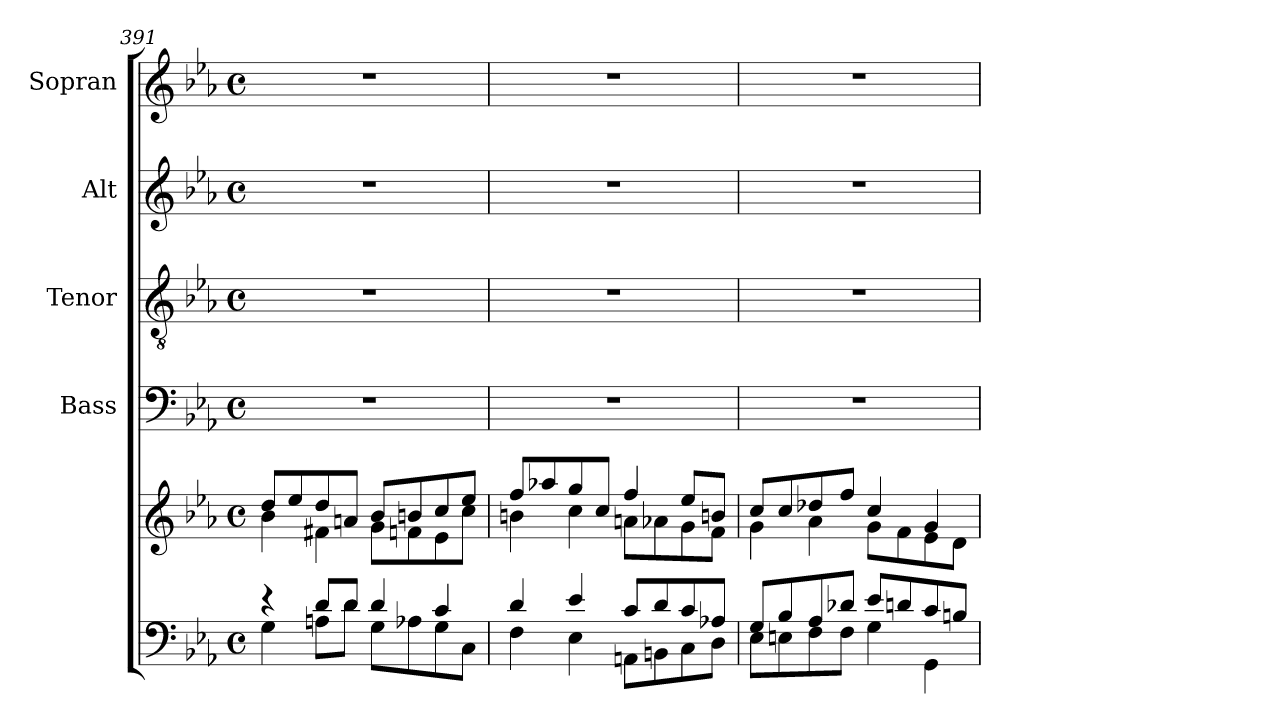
**kern	**kern	**kern	**kern	**kern	**kern
*part5	*part5	*part4	*part3	*part2	*part1
*staff6	*staff5	*staff4	*staff3	*staff2	*staff1
*	*	*I"Bass	*I"Tenor	*I"Alt	*I"Sopran
*	*	*I'B.	*I'T.	*I'A.	*I'S.
*clefF4	*clefG2	*clefF4	*clefGv2	*clefG2	*clefG2
*k[b-e-a-]	*k[b-e-a-]	*k[b-e-a-]	*k[b-e-a-]	*k[b-e-a-]	*k[b-e-a-]
*E-:	*E-:	*E-:	*E-:	*E-:	*E-:
*M4/4	*M4/4	*M4/4	*M4/4	*M4/4	*M4/4
*met(c)	*met(c)	*met(c)	*met(c)	*met(c)	*met(c)
=391	=391	=391	=391	=391	=391
*^	*^	*	*	*	*
4re	4G\	8dd/L	4b-\	1r	1r	1r	1r
.	.	8ee-/	.	.	.	.	.
8d/L	8An\L	8dd/	4f#X\	.	.	.	.
8d/J	8d\J	8an/J	.	.	.	.	.
4d/	8G\L	8b-/L	8g\L	.	.	.	.
.	8A-X\	8bn/	8fn\	.	.	.	.
4c/	8G\	8cc/	8e-\	.	.	.	.
.	8C\J	8ee-/J	8cc\J	.	.	.	.
!!LO:PB:g=z
=392	=392	=392	=392	=392	=392	=392	=392
4d/	4F\	8ff/L	4bn\	1r	1r	1r	1r
.	.	8aa-X/	.	.	.	.	.
4e-/	4E-\	8gg/	4cc\	.	.	.	.
.	.	8cc/J	.	.	.	.	.
8c/L	8AAn\L	4ff/	8an\L	.	.	.	.
8d/	8BBn\	.	8a-X\	.	.	.	.
8c/	8C\	8ee-/L	8g\	.	.	.	.
8A-X/J	8D\J	8bn/J	8f\J	.	.	.	.
=393	=393	=393	=393	=393	=393	=393	=393
8G/L	8E-\L	8cc/L	4g\	1r	1r	1r	1r
8B-/	8En\	8cc/	.	.	.	.	.
8A-/	8F\	8dd-X/	4a-\	.	.	.	.
8d-X/J	8F\J	8ff/J	.	.	.	.	.
8e-/L	4G\	4cc/	8g\L	.	.	.	.
8dn/	.	.	8f\	.	.	.	.
8c/	4GG\	4g/	8e-\	.	.	.	.
8Bn/J	.	.	8d\J	.	.	.	.
*v	*v	*	*	*	*	*	*
*	*v	*v	*	*	*	*
=	=	=	=	=	=
*-	*-	*-	*-	*-	*-
